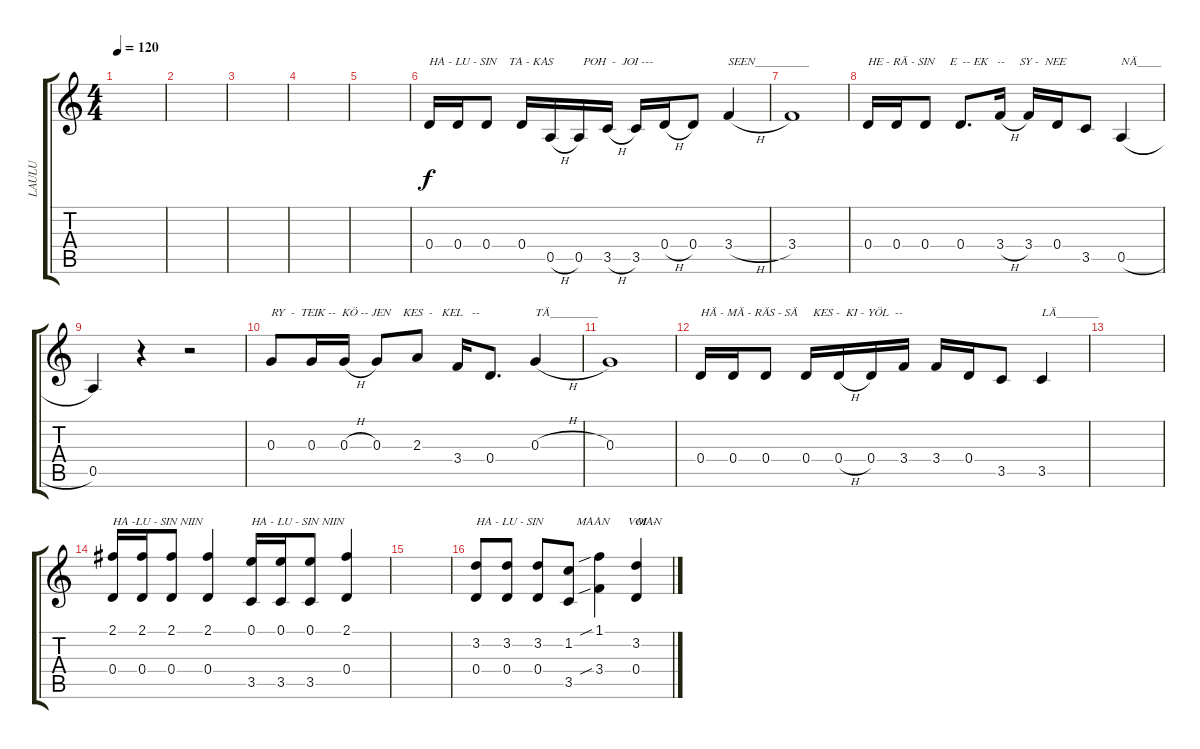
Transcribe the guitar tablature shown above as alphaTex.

\track ("LAULU" "LAULU") {instrument acousticguitarsteel}
\staff {score tabs}
\tuning (E4 B3 G3 D3 A2 E2) {hide}
\ts (4 4)
\tempo 120
\clef g2
\ks c
|
|
|
|
|
0.4.16{txt "HA - LU - SIN    TA - KAS          POH  -  JOI ---"} 0.4.16 0.4.8 0.4.16 0.5{h}.16 0.5.16 3.5{h}.16 3.5.16 0.4{h}.16 0.4.8 3.4{h}.4{txt "SEEN_________"} |
3.4.1 |
0.4.16{txt "HE - RÄ - SIN     E  -- EK   --     SY -  NEE"} 0.4.16 0.4.8 0.4.8{d} 3.4{h}.16 3.4.16 0.4.16 3.5.8 0.5{h}.4{txt "NÄ____"} |
0.5.4 r.4 r.2 |
0.3.8{txt "RY  -  TEIK --  KÖ -- JEN    KES  -   KEL   --"} 0.3.16 0.3{h}.16 0.3.8 2.3.8 3.4.16 0.4.8{d} 0.3{h}.4{txt "TÄ________"} |
0.3.1 |
0.4.16{txt "HÄ - MÄ - RÄS - SÄ     KES -  KI - YÖL  --"} 0.4.16 0.4.8 0.4.16 0.4{h}.16 0.4.16 3.4.16 3.4.16 0.4.16 3.5.8 3.5.4{txt "LÄ_______"} |
|
(2.1 0.4).16{txt "HA -LU - SIN NIIN"} (2.1 0.4).16 (2.1 0.4).8 (2.1 0.4).4 (0.1 3.5).16{txt "HA - LU - SIN NIIN"} (0.1 3.5).16 (0.1 3.5).8 (2.1 0.4).4 |
|
(3.2 0.4).8{txt "HA - LU - SIN           MAAN      VOI  -"} (3.2 0.4).8 (3.2 0.4).8 (1.2 3.5).8 (1.1{sib} 3.4{sib}).4 (3.2 0.4).4{txt "MAN"}
